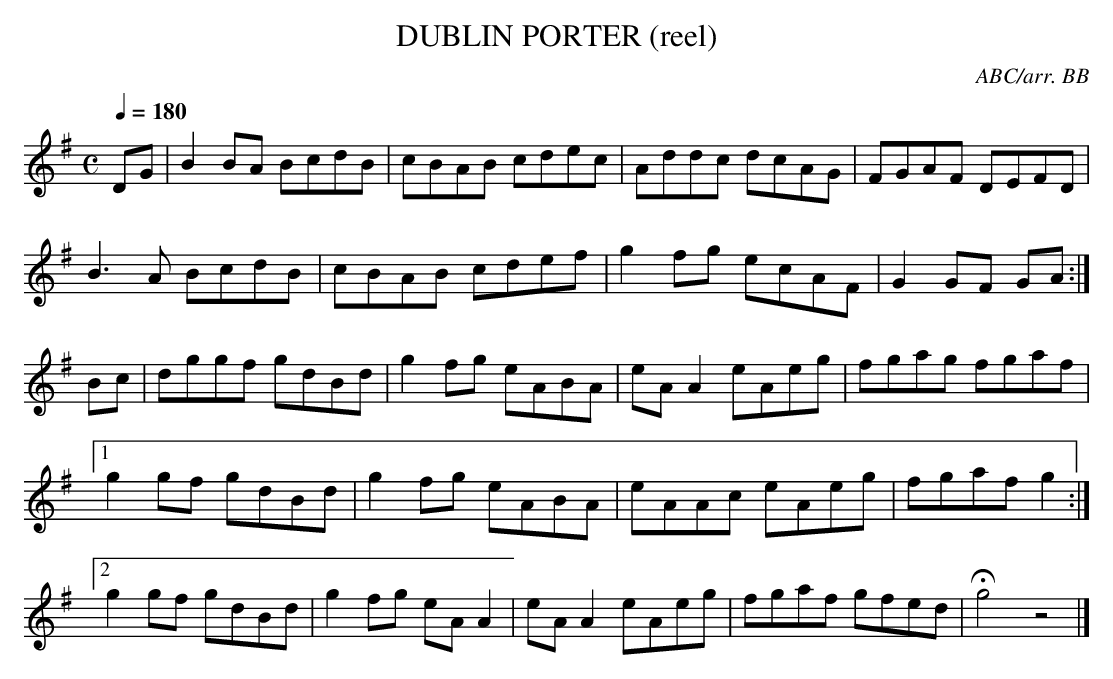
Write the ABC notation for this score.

X:1
T:DUBLIN PORTER (reel)
C:ABC/arr. BB
might be a Larry Redican tune.
L:1/8
Q:1/4=180
M:C
K:G
DG|B2BA BcdB|cBAB cdec|Addc dcAG|FGAF DEFD|
B3A BcdB|cBAB cdef|g2fg ecAF |G2GF GA:|
Bc|dggf gdBd|g2fg eABA|eAA2 eAeg|fgag fgaf|
[1 g2gf gdBd|g2fg eABA|eAAc eAeg|fgaf g2:|
[2 g2gf gdBd|g2fg eAA2|eAA2 eAeg|fgaf gfed|Hg4z4|]
